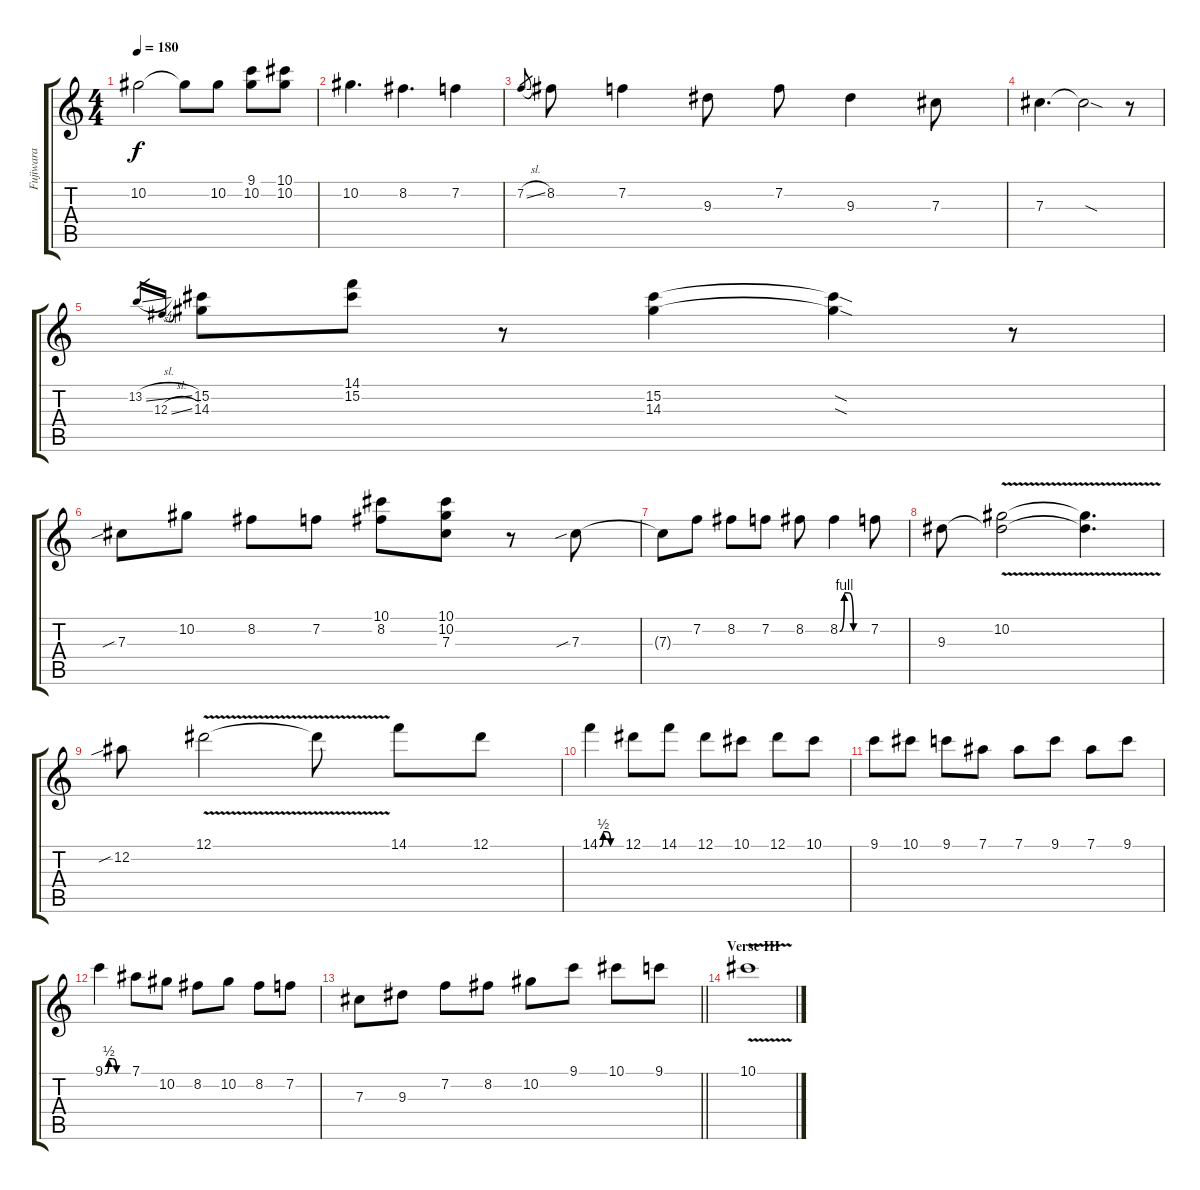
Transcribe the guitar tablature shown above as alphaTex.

\track ("Fujiwara" "Fujiwara") {instrument distortionguitar}
\staff {score tabs}
\tuning (Eb4 Bb3 Gb3 Db3 Ab2 Eb2) {hide}
\ts (4 4)
\tempo 180
\clef g2
\ks c
10.2{t}.2{dy f} 10.2{t}.8 10.2.8 (9.1 10.2).8 (10.1 10.2).8 |
10.2.4{d} 8.2.4{d} 7.2.4 |
7.2{sl}.8{gr} 8.2.8 7.2.4 9.3.8 7.2.8 9.3.4 7.3.8 |
7.3.4{d} 7.3{sod t}.2 r.8 |
13.2{sl}.16{gr} 12.3{sl}.16{gr} (15.2 14.3).8 (14.1 15.2).8 r.8 (15.2 14.3).4 (15.2{sod t} 14.3{sod t}).4 r.8 |
7.3{sib}.8 10.2.8 8.2.8 7.2.8 (10.1 8.2).8 (10.1 10.2 7.3).8 r.8 7.3{sib}.8 |
7.3{t}.8 7.2.8 8.2.8 7.2.8 8.2.8 8.2{be (custom 0 0 10 4 20 4 30 0 60 0)}.4 7.2.8 |
9.3.8 (10.2{v} 9.3{t}).2 (10.2{t} 9.3{t}).4{d} |
12.2{sib}.8 12.1{v}.2 12.1{t}.8 14.1.8 12.1.8 |
14.1{be (custom 0 0 10 2 20 2 30 0 60 0)}.4 12.1.8 14.1.8 12.1.8 10.1.8 12.1.8 10.1.8 |
9.1.8 10.1.8 9.1.8 7.1.8 7.1.8 9.1.8 7.1.8 9.1.8 |
9.1{be (custom 0 0 10 2 20 2 30 0 60 0)}.4 7.1.8 10.2.8 8.2.8 10.2.8 8.2.8 7.2.8 |
\barLineRight lightlight
7.3.8 9.3.8 7.2.8 8.2.8 10.2.8 9.1.8 10.1.8 9.1.8 |
\section ("" "Verse III")
10.1{v}.1
